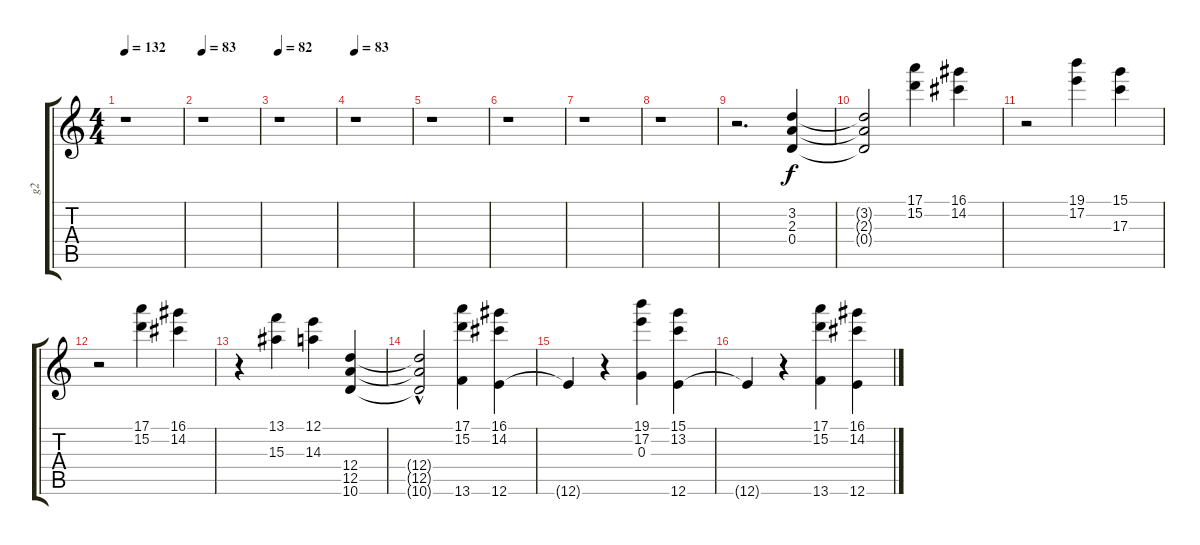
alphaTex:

\track ("g2" "g2") {instrument overdrivenguitar}
\staff {score tabs}
\tuning (E4 B3 G3 D3 A2 E2) {hide}
\ts (4 4)
\tempo 132
\clef g2
\ks c
r.1{dy f} |
\tempo 83
r.1 |
\tempo 82
r.1 |
\tempo 83
r.1 |
r.1 |
r.1 |
r.1 |
r.1 |
r.2{d} (3.2 2.3 0.4).4 |
(3.2{t} 2.3{t} 0.4{t}).2 (17.1 15.2).4 (16.1 14.2).4 |
r.2 (19.1 17.2).4 (15.1 17.3).4 |
r.2 (17.1 15.2).4 (16.1 14.2).4 |
r.4 (13.1 15.3).4 (12.1 14.3).4 (12.4 12.5 10.6).4 |
(12.4{hac t} 12.5{hac t} 10.6{hac t}).2 (17.1 15.2 13.6).4 (16.1 14.2 12.6).4 |
12.6{t}.4 r.4 (19.1 17.2 0.3).4 (15.1 13.2 12.6).4 |
12.6{t}.4 r.4 (17.1 15.2 13.6).4 (16.1 14.2 12.6).4
